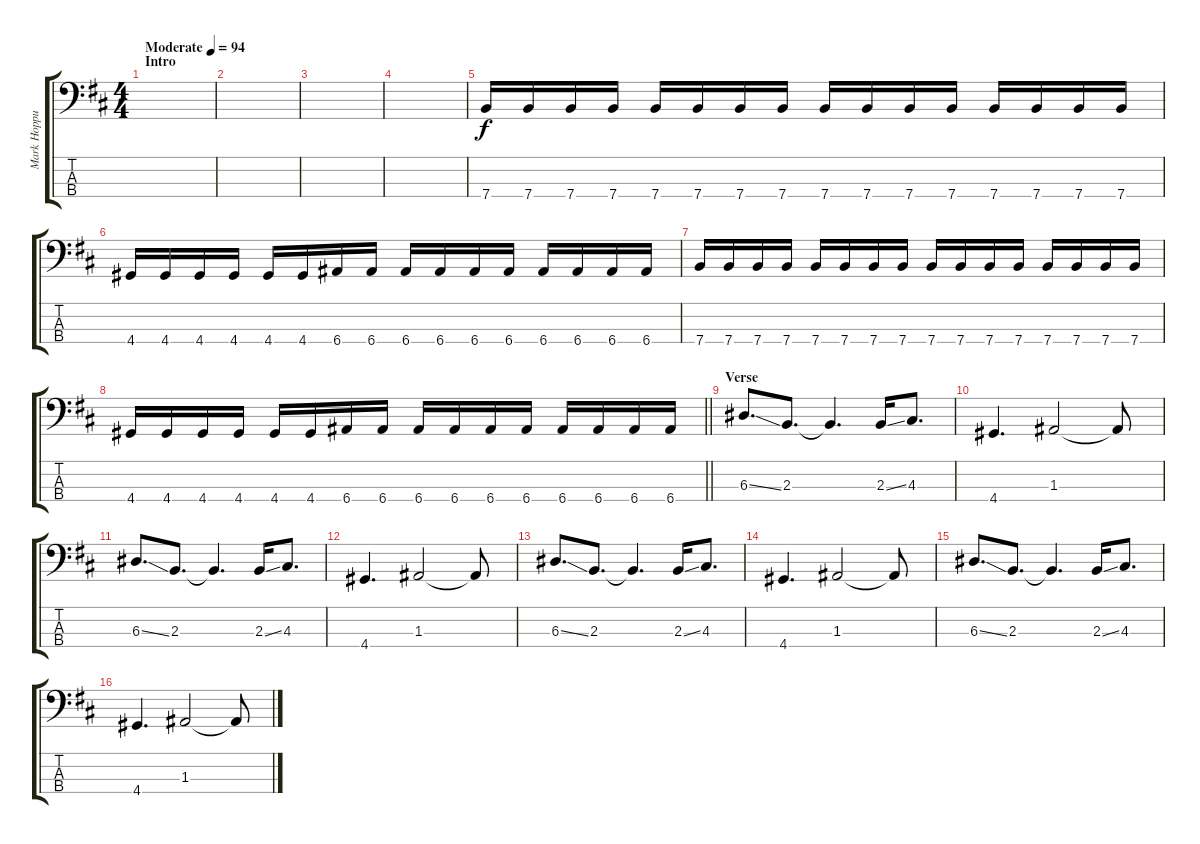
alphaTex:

\track ("Mark Hoppus" "Mark Hoppu") {instrument electricbasspick}
\staff {score tabs}
\tuning (G2 D2 A1 E1) {hide}
\ts (4 4)
\section ("" "Intro")
\tempo (94 "Moderate")
\clef f4
\ks d
|
|
|
|
7.4.16 7.4.16 7.4.16 7.4.16 7.4.16 7.4.16 7.4.16 7.4.16 7.4.16 7.4.16 7.4.16 7.4.16 7.4.16 7.4.16 7.4.16 7.4.16 |
4.4.16 4.4.16 4.4.16 4.4.16 4.4.16 4.4.16 6.4.16 6.4.16 6.4.16 6.4.16 6.4.16 6.4.16 6.4.16 6.4.16 6.4.16 6.4.16 |
7.4.16 7.4.16 7.4.16 7.4.16 7.4.16 7.4.16 7.4.16 7.4.16 7.4.16 7.4.16 7.4.16 7.4.16 7.4.16 7.4.16 7.4.16 7.4.16 |
\barLineRight lightlight
4.4.16 4.4.16 4.4.16 4.4.16 4.4.16 4.4.16 6.4.16 6.4.16 6.4.16 6.4.16 6.4.16 6.4.16 6.4.16 6.4.16 6.4.16 6.4.16 |
\section ("" "Verse")
6.3{ss}.8{d} 2.3.8{d} 2.3{t}.4{d} 2.3{ss}.16 4.3.8{d} |
4.4.4{d} 1.3.2 1.3{t}.8 |
6.3{ss}.8{d} 2.3.8{d} 2.3{t}.4{d} 2.3{ss}.16 4.3.8{d} |
4.4.4{d} 1.3.2 1.3{t}.8 |
6.3{ss}.8{d} 2.3.8{d} 2.3{t}.4{d} 2.3{ss}.16 4.3.8{d} |
4.4.4{d} 1.3.2 1.3{t}.8 |
6.3{ss}.8{d} 2.3.8{d} 2.3{t}.4{d} 2.3{ss}.16 4.3.8{d} |
4.4.4{d} 1.3.2 1.3{t}.8
